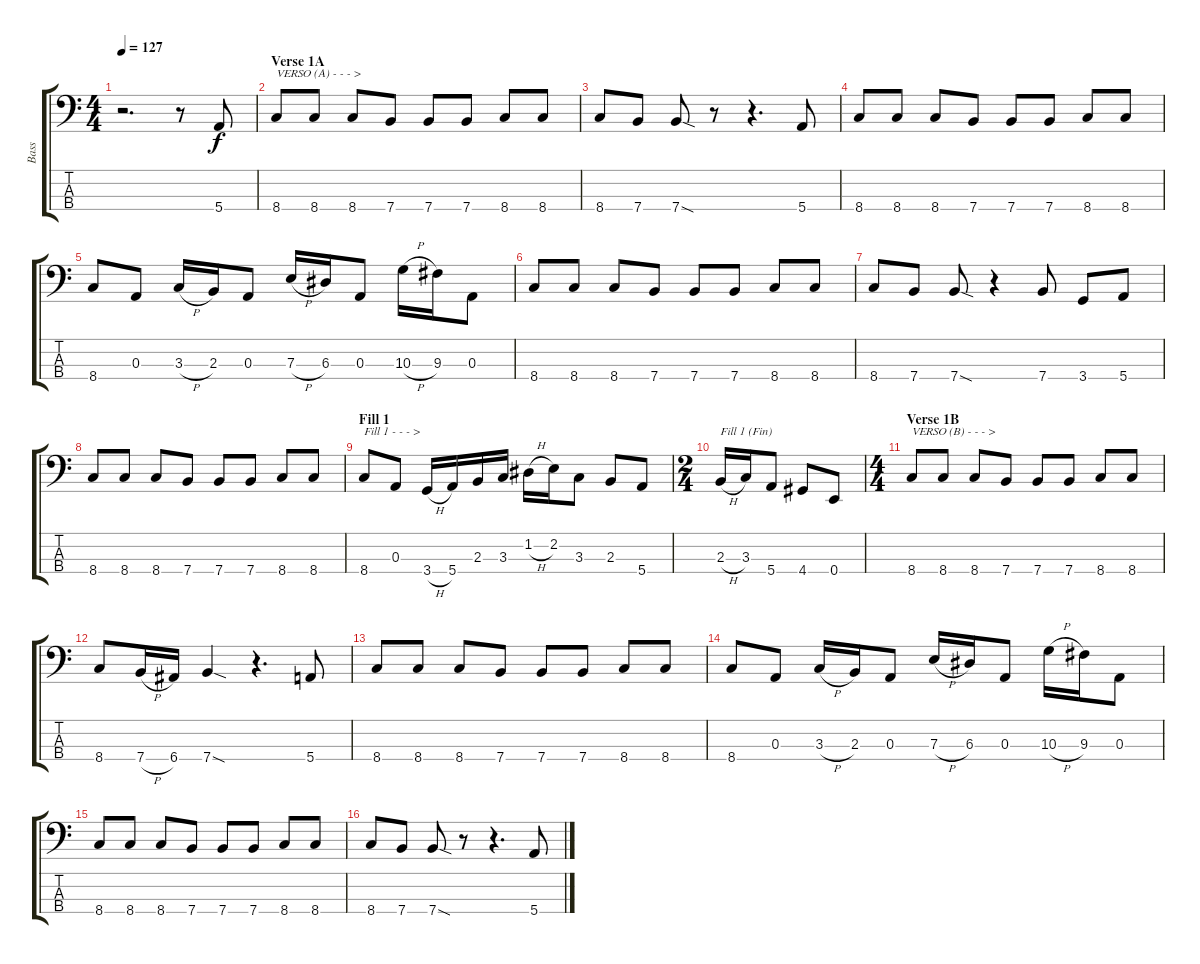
\track ("Bass" "Bass") {instrument electricbassfinger}
\staff {score tabs}
\tuning (G2 D2 A1 E1) {hide}
\ts (4 4)
\tempo 127
\clef f4
\ks c
r.2{d dy f instrument electricbassfinger} r.8 5.4.8 |
\section ("" "Verse 1A")
8.4.8{txt "VERSO (A) - - - >"} 8.4.8 8.4.8 7.4.8 7.4.8 7.4.8 8.4.8 8.4.8 |
8.4.8 7.4.8 7.4{sod}.8 r.8 r.4{d} 5.4.8 |
8.4.8 8.4.8 8.4.8 7.4.8 7.4.8 7.4.8 8.4.8 8.4.8 |
8.4.8 0.3.8 3.3{h}.16 2.3.16 0.3.8 7.3{h}.16 6.3.16 0.3.8 10.3{h}.16 9.3.16 0.3.8 |
8.4.8 8.4.8 8.4.8 7.4.8 7.4.8 7.4.8 8.4.8 8.4.8 |
8.4.8 7.4.8 7.4{sod}.8 r.4 7.4.8 3.4.8 5.4.8 |
8.4.8 8.4.8 8.4.8 7.4.8 7.4.8 7.4.8 8.4.8 8.4.8 |
\section ("" "Fill 1")
8.4.8{txt "Fill 1 - - - >"} 0.3.8 3.4{h}.16 5.4.16 2.3.16 3.3.16 1.2{h}.16 2.2.16 3.3.8 2.3.8 5.4.8 |
\ts (2 4)
2.3{h}.16{txt "Fill 1 (Fin)"} 3.3.16 5.4.8 4.4.8 0.4.8 |
\ts (4 4)
\section ("" "Verse 1B")
8.4.8{txt "VERSO (B) - - - >"} 8.4.8 8.4.8 7.4.8 7.4.8 7.4.8 8.4.8 8.4.8 |
8.4.8 7.4{h}.16 6.4.16 7.4{sod}.4 r.4{d} 5.4.8 |
8.4.8 8.4.8 8.4.8 7.4.8 7.4.8 7.4.8 8.4.8 8.4.8 |
8.4.8 0.3.8 3.3{h}.16 2.3.16 0.3.8 7.3{h}.16 6.3.16 0.3.8 10.3{h}.16 9.3.16 0.3.8 |
8.4.8 8.4.8 8.4.8 7.4.8 7.4.8 7.4.8 8.4.8 8.4.8 |
8.4.8 7.4.8 7.4{sod}.8 r.8 r.4{d} 5.4.8
